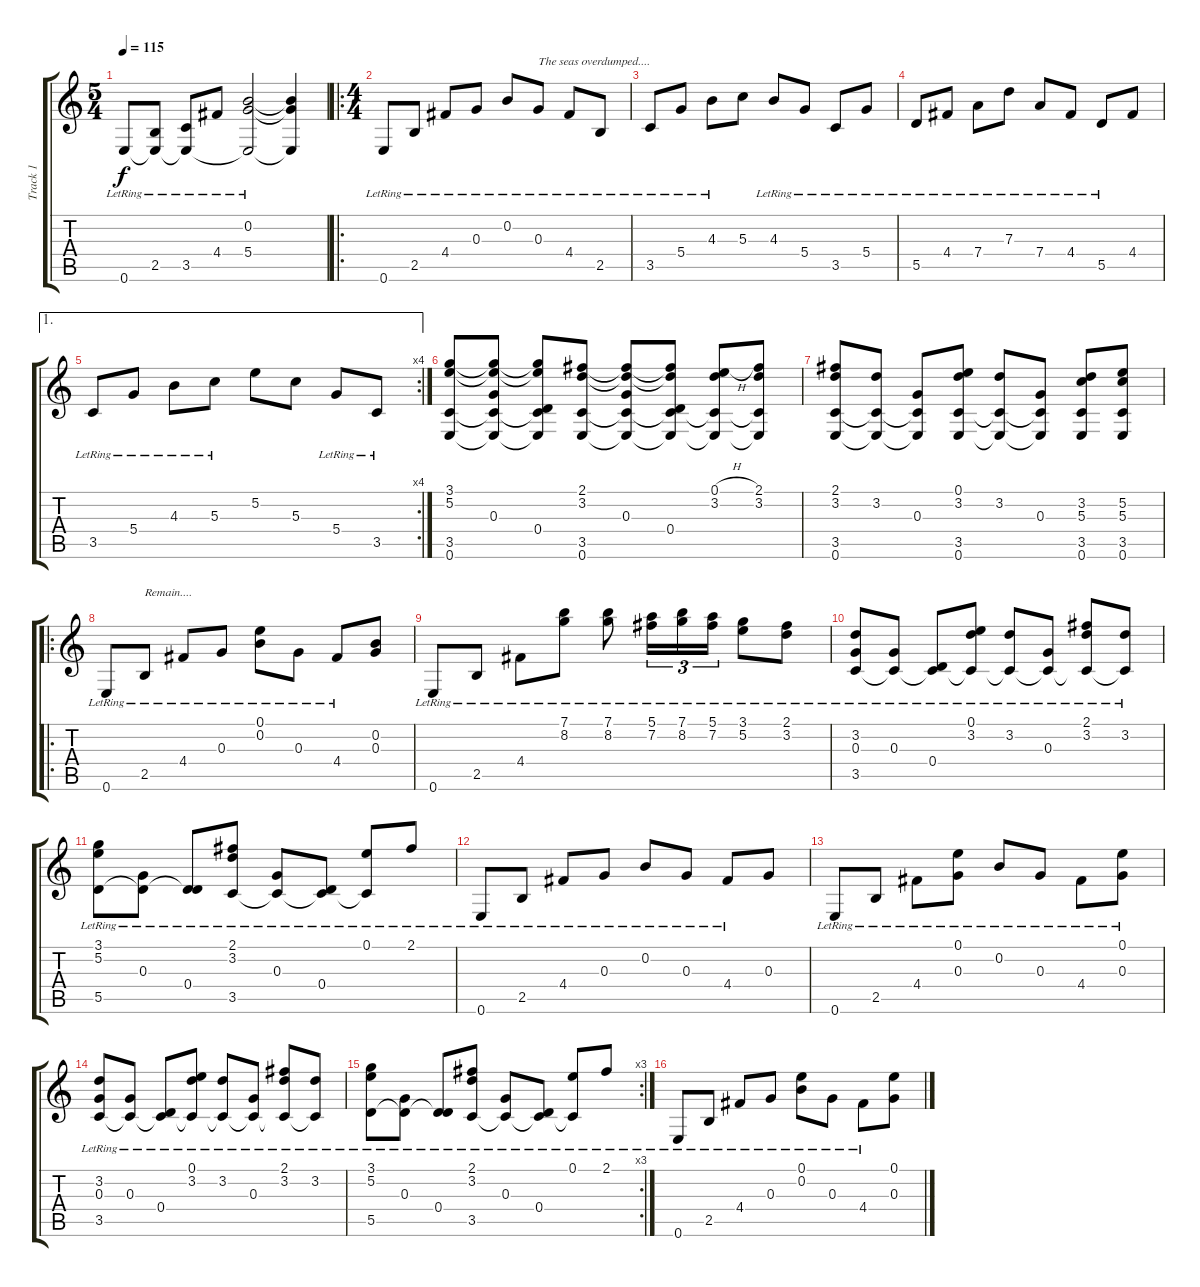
\track ("Track 1" "Track 1") {instrument acousticguitarsteel}
\staff {score tabs}
\tuning (E4 B3 G3 D3 A2 E2) {hide}
\ts (5 4)
\tempo 115
\clef g2
\ks c
0.6{lr}.8{dy f} (2.5{lr} 0.6{t}).8 (3.5{lr} 0.6{t}).8 4.4{lr}.8 (0.2{lr} 5.4{lr} 0.6{t}).2 (0.2{t} 5.4{t} 0.6{t}).4 |
\ro
\ts (4 4)
0.6{lr}.8 2.5{lr}.8 4.4{lr}.8 0.3{lr}.8 0.2{lr}.8 0.3{lr}.8{txt "The seas overdumped...."} 4.4{lr}.8 2.5{lr}.8 |
3.5{lr}.8 5.4{lr}.8 4.3{lr}.8 5.3.8 4.3{lr}.8 5.4{lr}.8 3.5{lr}.8 5.4{lr}.8 |
5.5{lr}.8 4.4{lr}.8 7.4{lr}.8 7.3{lr}.8 7.4{lr}.8 4.4{lr}.8 5.5{lr}.8 4.4.8 |
\ae 1
\rc 4
3.5{lr}.8 5.4{lr}.8 4.3{lr}.8 5.3{lr}.8 5.2.8 5.3.8 5.4{lr}.8 3.5{lr}.8 |
(3.1 5.2 3.5 0.6).8 (3.1{t} 5.2{t} 0.3 3.5{t} 0.6{t}).8 (3.1{t} 5.2{t} 0.4 3.5{t} 0.6{t}).8 (2.1 3.2 3.5 0.6).8 (2.1{t} 3.2{t} 0.3 3.5{t} 0.6{t}).8 (2.1{t} 3.2{t} 0.4 3.5{t} 0.6{t}).8 (0.1{h} 3.2 3.5{t} 0.6{t}).8 (2.1 3.2 3.5{t} 0.6{t}).8 |
(2.1 3.2 3.5 0.6).8 (3.2 3.5{t} 0.6{t}).8 (0.3 3.5{t} 0.6{t}).8 (0.1 3.2 3.5 0.6).8 (3.2 3.5{t} 0.6{t}).8 (0.3 3.5{t} 0.6{t}).8 (3.2 5.3 3.5 0.6).8 (5.2 5.3 3.5 0.6).8 |
\ro
0.6{lr}.8 2.5{lr}.8{txt "Remain...."} 4.4{lr}.8 0.3{lr}.8 (0.1 0.2{lr}).8 0.3{lr}.8 4.4{lr}.8 (0.2 0.3).8 |
0.6{lr}.8 2.5{lr}.8 4.4{lr}.8 (7.1{lr} 8.2{lr}).8 (7.1{lr} 8.2{lr}).8 (5.1{lr} 7.2{lr}).16{tu (3 2)} (7.1{lr} 8.2{lr}).16{tu (3 2)} (5.1{lr} 7.2{lr}).16{tu (3 2)} (3.1{lr} 5.2{lr}).8 (2.1{lr} 3.2{lr}).8 |
(3.2{lr} 0.3{lr} 3.5{lr}).8 (0.3{lr} 3.5{t}).8 (0.4{lr} 3.5{t}).8 (0.1{lr} 3.2{lr} 3.5{t}).8 (3.2{lr} 3.5{t}).8 (0.3{lr} 3.5{t}).8 (2.1{lr} 3.2{lr} 3.5{t}).8 (3.2{lr} 3.5{t}).8 |
(3.1{lr} 5.2{lr} 5.5{lr}).8 (0.3{lr} 5.5{t}).8 (0.4{lr} 5.5{t}).8 (2.1{lr} 3.2{lr} 3.5{lr}).8 (0.3{lr} 3.5{t}).8 (0.4{lr} 3.5{t}).8 (0.1{lr} 3.5{t}).8 2.1{lr}.8 |
0.6{lr}.8 2.5{lr}.8 4.4{lr}.8 0.3{lr}.8 0.2{lr}.8 0.3{lr}.8 4.4{lr}.8 0.3.8 |
0.6{lr}.8 2.5{lr}.8 4.4{lr}.8 (0.1{lr} 0.3{lr}).8 0.2{lr}.8 0.3{lr}.8 4.4{lr}.8 (0.1 0.3{lr}).8 |
(3.2{lr} 0.3{lr} 3.5{lr}).8 (0.3{lr} 3.5{t}).8 (0.4{lr} 3.5{t}).8 (0.1{lr} 3.2{lr} 3.5{t}).8 (3.2{lr} 3.5{t}).8 (0.3{lr} 3.5{t}).8 (2.1{lr} 3.2{lr} 3.5{t}).8 (3.2{lr} 3.5{t}).8 |
\rc 3
(3.1{lr} 5.2{lr} 5.5{lr}).8 (0.3{lr} 5.5{t}).8 (0.4{lr} 5.5{t}).8 (2.1{lr} 3.2{lr} 3.5{lr}).8 (0.3{lr} 3.5{t}).8 (0.4{lr} 3.5{t}).8 (0.1{lr} 3.5{t}).8 2.1{lr}.8 |
0.6{lr}.8 2.5{lr}.8 4.4{lr}.8 0.3{lr}.8 (0.1 0.2{lr}).8 0.3{lr}.8 4.4{lr}.8 (0.1 0.3).8
